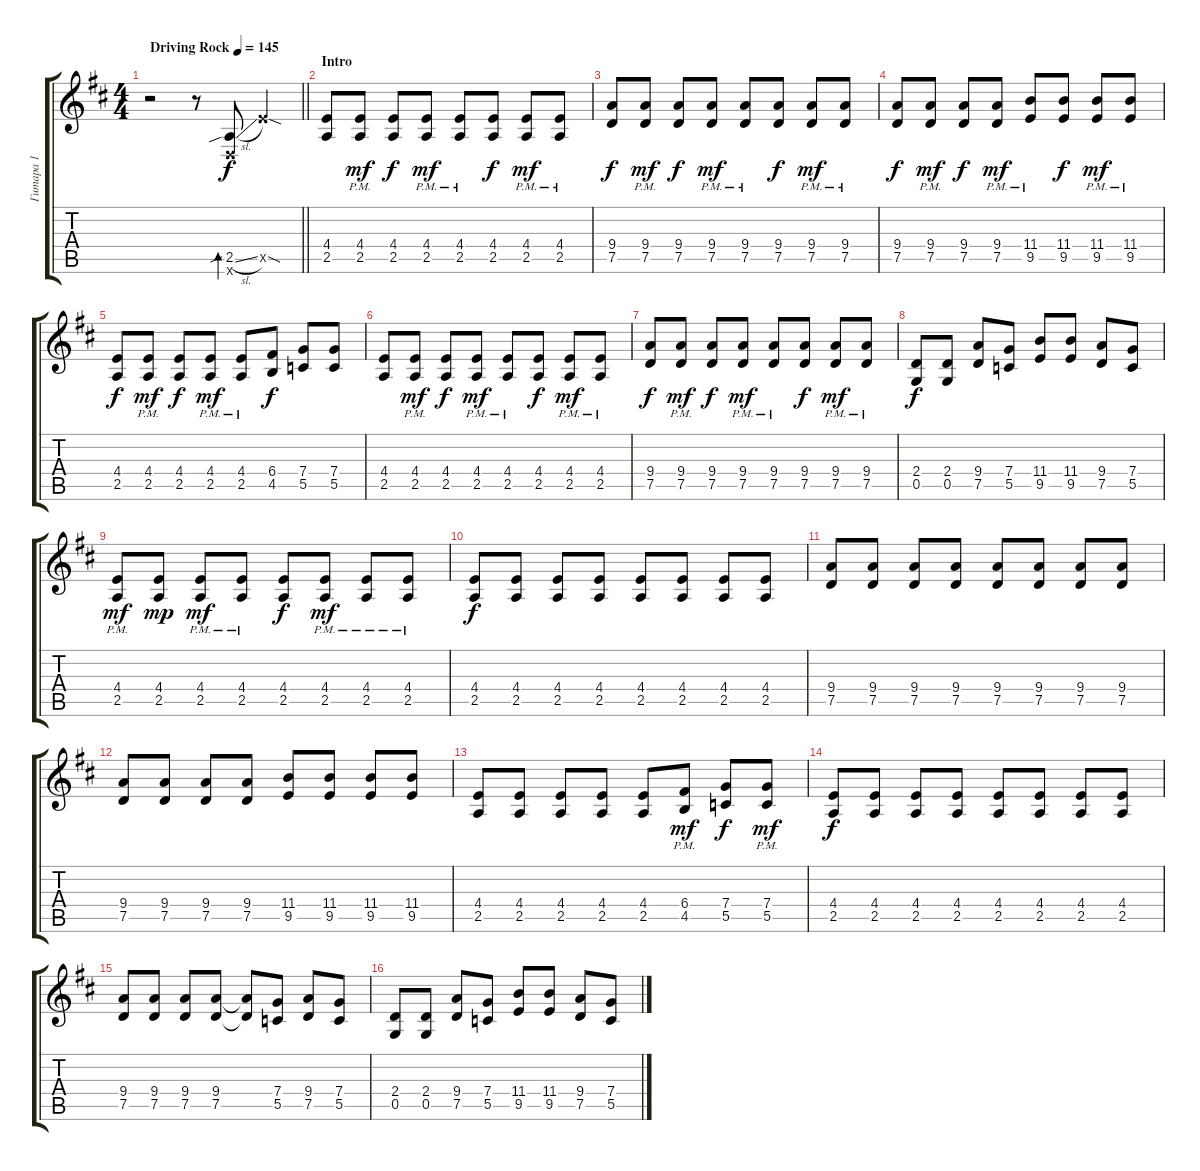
\track ("Гитара 1" "Гитара 1") {instrument distortionguitar}
\staff {score tabs}
\tuning (D4 A3 F3 C3 G2 D2) {hide}
\ts (4 4)
\tempo (145 "Driving Rock")
\clef g2
\barLineRight lightlight
\ks bminor
r.2{dy f instrument distortionguitar} r.8 (2.5{sib sl} 0.6{x}).8{bd 240} 9.5{sod x}.4 |
\section ("" "Intro")
(4.4 2.5).8 (4.4{pm} 2.5{pm}).8{dy mf} (4.4 2.5).8{dy f} (4.4{pm} 2.5{pm}).8{dy mf} (4.4{pm} 2.5{pm}).8 (4.4 2.5).8{dy f} (4.4{pm} 2.5{pm}).8{dy mf} (4.4{pm} 2.5{pm}).8 |
(9.4 7.5).8{dy f} (9.4{pm} 7.5{pm}).8{dy mf} (9.4 7.5).8{dy f} (9.4{pm} 7.5{pm}).8{dy mf} (9.4{pm} 7.5{pm}).8 (9.4 7.5).8{dy f} (9.4{pm} 7.5{pm}).8{dy mf} (9.4{pm} 7.5{pm}).8 |
(9.4 7.5).8{dy f} (9.4{pm} 7.5{pm}).8{dy mf} (9.4 7.5).8{dy f} (9.4{pm} 7.5{pm}).8{dy mf} (11.4{pm} 9.5{pm}).8 (11.4 9.5).8{dy f} (11.4{pm} 9.5{pm}).8{dy mf} (11.4{pm} 9.5{pm}).8 |
(4.4 2.5).8{dy f} (4.4{pm} 2.5{pm}).8{dy mf} (4.4 2.5).8{dy f} (4.4{pm} 2.5{pm}).8{dy mf} (4.4{pm} 2.5{pm}).8 (6.4 4.5).8{dy f} (7.4 5.5).8 (7.4 5.5).8 |
(4.4 2.5).8 (4.4{pm} 2.5{pm}).8{dy mf} (4.4 2.5).8{dy f} (4.4{pm} 2.5{pm}).8{dy mf} (4.4{pm} 2.5{pm}).8 (4.4 2.5).8{dy f} (4.4{pm} 2.5{pm}).8{dy mf} (4.4{pm} 2.5{pm}).8 |
(9.4 7.5).8{dy f} (9.4{pm} 7.5{pm}).8{dy mf} (9.4 7.5).8{dy f} (9.4{pm} 7.5{pm}).8{dy mf} (9.4{pm} 7.5{pm}).8 (9.4 7.5).8{dy f} (9.4{pm} 7.5{pm}).8{dy mf} (9.4{pm} 7.5{pm}).8 |
(2.4 0.5).8{dy f} (2.4 0.5).8 (9.4 7.5).8 (7.4 5.5).8 (11.4 9.5).8 (11.4 9.5).8 (9.4 7.5).8 (7.4 5.5).8 |
(4.4{pm} 2.5{pm}).8{dy mf} (4.4 2.5).8{dy mp} (4.4{pm} 2.5{pm}).8{dy mf} (4.4{pm} 2.5{pm}).8 (4.4 2.5).8{dy f} (4.4{pm} 2.5{pm}).8{dy mf} (4.4{pm} 2.5{pm}).8 (4.4{pm} 2.5{pm}).8 |
(4.4 2.5).8{dy f} (4.4 2.5).8 (4.4 2.5).8 (4.4 2.5).8 (4.4 2.5).8 (4.4 2.5).8 (4.4 2.5).8 (4.4 2.5).8 |
(9.4 7.5).8 (9.4 7.5).8 (9.4 7.5).8 (9.4 7.5).8 (9.4 7.5).8 (9.4 7.5).8 (9.4 7.5).8 (9.4 7.5).8 |
(9.4 7.5).8 (9.4 7.5).8 (9.4 7.5).8 (9.4 7.5).8 (11.4 9.5).8 (11.4 9.5).8 (11.4 9.5).8 (11.4 9.5).8 |
(4.4 2.5).8 (4.4 2.5).8 (4.4 2.5).8 (4.4 2.5).8 (4.4 2.5).8 (6.4{pm} 4.5{pm}).8{dy mf} (7.4 5.5).8{dy f} (7.4{pm} 5.5{pm}).8{dy mf} |
(4.4 2.5).8{dy f} (4.4 2.5).8 (4.4 2.5).8 (4.4 2.5).8 (4.4 2.5).8 (4.4 2.5).8 (4.4 2.5).8 (4.4 2.5).8 |
(9.4 7.5).8 (9.4 7.5).8 (9.4 7.5).8 (9.4 7.5).8 (9.4{t} 7.5{t}).8 (7.4 5.5).8 (9.4 7.5).8 (7.4 5.5).8 |
(2.4 0.5).8 (2.4 0.5).8 (9.4 7.5).8 (7.4 5.5).8 (11.4 9.5).8 (11.4 9.5).8 (9.4 7.5).8 (7.4 5.5).8
